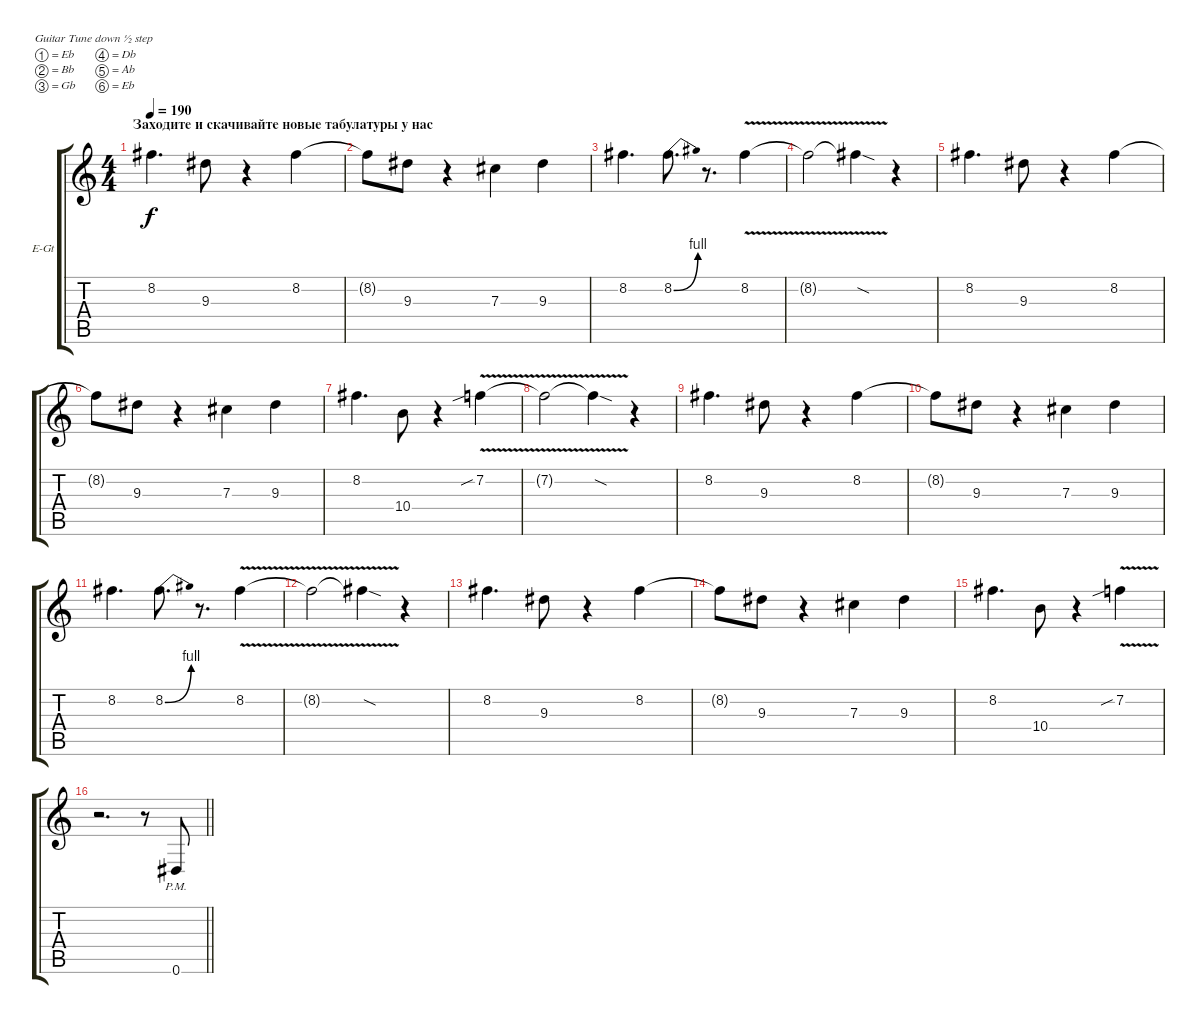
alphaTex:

\bracketExtendMode groupsimilarinstruments
\firstSystemTrackNameOrientation horizontal
\otherSystemsTrackNameOrientation horizontal
\track ("Владимир Холстинин" "E-Gt") {instrument distortionguitar}
\staff {score tabs}
\tuning (Eb4 Bb3 Gb3 Db3 Ab2 Eb2)
\ts (4 4)
\beaming (8 2 2 2 2)
\section ("" "Заходите и скачивайте новые табулатуры у нас")
\tempo 190
\clef g2
\ks c
8.2.4{d dy f instrument distortionguitar} 9.3.8 r.4 8.2.4 |
8.2{t}.8 9.3.8 r.4 7.3.4 9.3.4 |
8.2.4{d} 8.2{be (bend 0 0 60 4)}.8{d} r.8{d} 8.2{v}.4 |
8.2{v t}.2 8.2{v sod t}.4 r.4 |
8.2.4{d} 9.3.8 r.4 8.2.4 |
8.2{t}.8 9.3.8 r.4 7.3.4 9.3.4 |
8.2.4{d} 10.4.8 r.4 7.2{v sib}.4 |
7.2{v t}.2 7.2{v sod t}.4 r.4 |
8.2.4{d} 9.3.8 r.4 8.2.4 |
8.2{t}.8 9.3.8 r.4 7.3.4 9.3.4 |
8.2.4{d} 8.2{be (bend 0 0 60 4)}.8{d} r.8{d} 8.2{v}.4 |
8.2{v t}.2 8.2{v sod t}.4 r.4 |
8.2.4{d} 9.3.8 r.4 8.2.4 |
8.2{t}.8 9.3.8 r.4 7.3.4 9.3.4 |
8.2.4{d} 10.4.8 r.4 7.2{v sib}.4 |
\barLineRight lightlight
r.2{d} r.8 0.6{pm}.8
